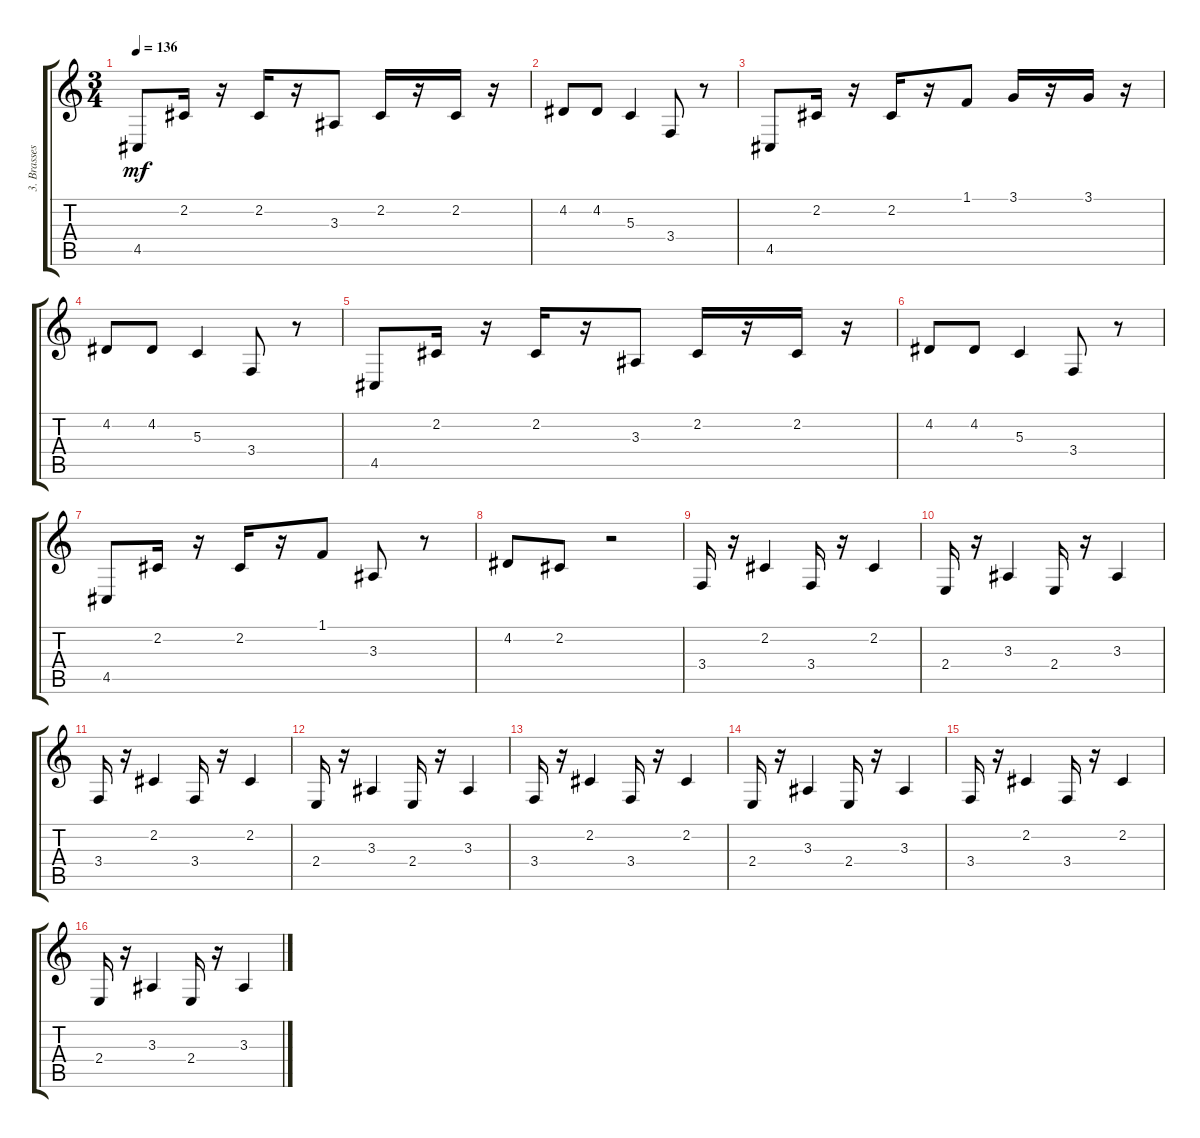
\track ("3. Brasses" "3. Brasses") {instrument trombone}
\staff {score tabs}
\tuning (E4 B3 G3 D3 A2 E2) {hide}
\ts (3 4)
\tempo 136
\clef g2
\ks c
4.5.8{dy mf instrument trombone} 2.2.16 r.16 2.2.16 r.16 3.3.8 2.2.16 r.16 2.2.16 r.16 |
4.2.8 4.2.8 5.3.4 3.4.8 r.8 |
4.5.8 2.2.16 r.16 2.2.16 r.16 1.1.8 3.1.16 r.16 3.1.16 r.16 |
4.2.8 4.2.8 5.3.4 3.4.8 r.8 |
4.5.8 2.2.16 r.16 2.2.16 r.16 3.3.8 2.2.16 r.16 2.2.16 r.16 |
4.2.8 4.2.8 5.3.4 3.4.8 r.8 |
4.5.8 2.2.16 r.16 2.2.16 r.16 1.1.8 3.3.8 r.8 |
4.2.8 2.2.8 r.2 |
3.4.16{instrument frenchhorn} r.16 2.2.4 3.4.16 r.16 2.2.4 |
2.4.16 r.16 3.3.4 2.4.16 r.16 3.3.4 |
3.4.16 r.16 2.2.4 3.4.16 r.16 2.2.4 |
2.4.16 r.16 3.3.4 2.4.16 r.16 3.3.4 |
3.4.16 r.16 2.2.4 3.4.16 r.16 2.2.4 |
2.4.16 r.16 3.3.4 2.4.16 r.16 3.3.4 |
3.4.16 r.16 2.2.4 3.4.16 r.16 2.2.4 |
2.4.16 r.16 3.3.4 2.4.16 r.16 3.3.4
